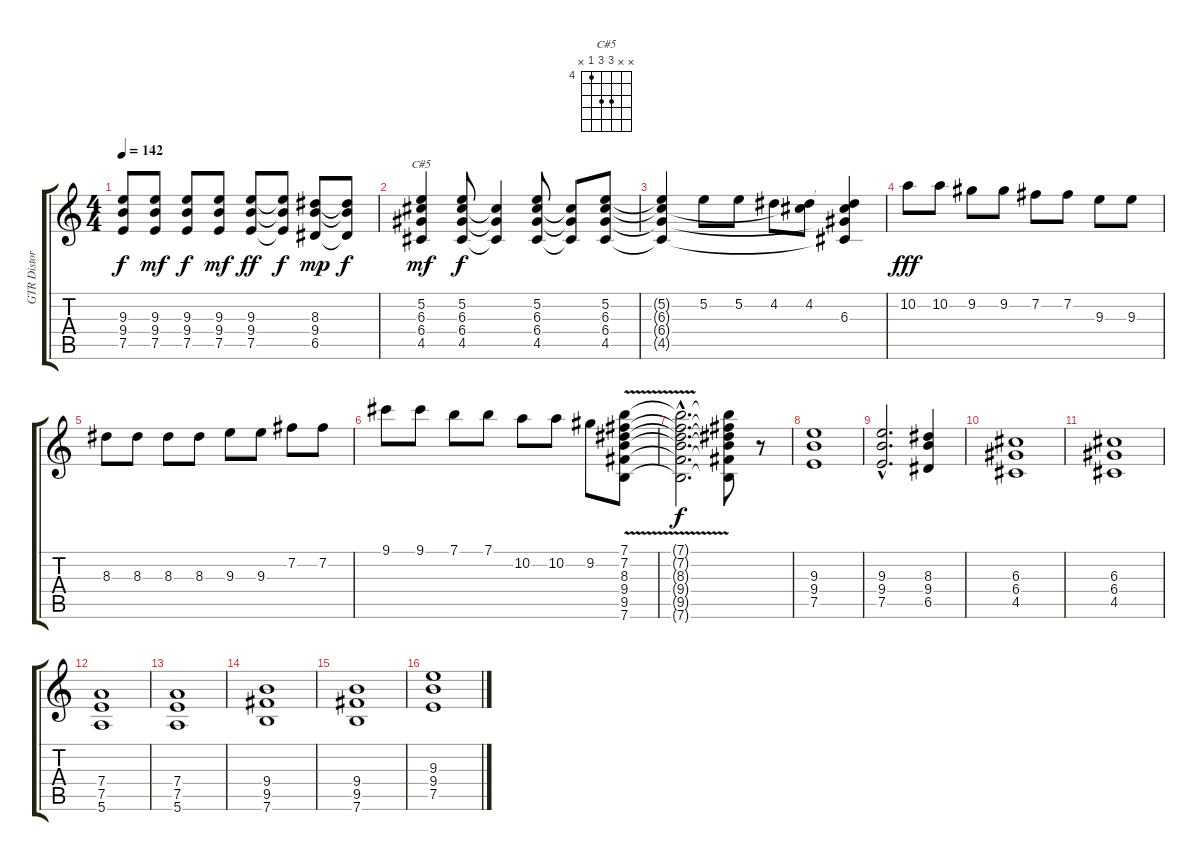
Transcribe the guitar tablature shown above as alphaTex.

\track ("GTR Distorsion" "GTR Distor") {instrument overdrivenguitar}
\staff {score tabs}
\tuning (E4 B3 G3 D3 A2 E2) {hide}
\chord ("C#5" x x 6 6 4 x) {firstfret 4}
\ts (4 4)
\tempo 142
\clef g2
\ks c
(9.3 9.4 7.5).8{dy f} (9.3 9.4 7.5).8{dy mf} (9.3 9.4 7.5).8{dy f} (9.3 9.4 7.5).8{dy mf} (9.3 9.4 7.5).8{dy ff} (9.3{t} 9.4{t} 7.5{t}).8{dy f} (8.3 9.4 6.5).8{dy mp} (8.3{t} 9.4{t} 6.5{t}).8{dy f} |
(5.2 6.3 6.4 4.5).4{ch "C#5" dy mf} (5.2 6.3 6.4 4.5).8{dy f} (6.3{t} 6.4{t} 4.5{t}).4 (5.2 6.3 6.4 4.5).8 (6.3{t} 6.4{t} 4.5{t}).8 (5.2 6.3 6.4 4.5).8 |
(5.2{t} 6.3{t} 6.4{t} 4.5{t}).4 5.2.8 5.2.8 4.2.8 (4.2 6.3{t}).8 (4.2{t} 6.3 6.4{t} 4.5{t}).4 |
10.2.8{dy fff} 10.2.8 9.2.8 9.2.8 7.2.8 7.2.8 9.3.8 9.3.8 |
8.3.8 8.3.8 8.3.8 8.3.8 9.3.8 9.3.8 7.2.8 7.2.8 |
9.1.8 9.1.8 7.1.8 7.1.8 10.2.8 10.2.8 9.2.8 (7.1{v} 7.2 8.3 9.4 9.5 7.6).8 |
(7.1{hac t} 7.2{hac t} 8.3{hac t} 9.4{hac t} 9.5{hac t} 7.6{hac t}).2{d dy f} (7.1{t} 7.2{t} 8.3{t} 9.4{t} 9.5{t} 7.6{t}).8 r.8 |
(9.3 9.4 7.5).1 |
(9.3{hac} 9.4{hac} 7.5{hac}).2{d} (8.3 9.4 6.5).4 |
(6.3 6.4 4.5).1 |
(6.3 6.4 4.5).1 |
(7.4 7.5 5.6).1 |
(7.4 7.5 5.6).1 |
(9.4 9.5 7.6).1 |
(9.4 9.5 7.6).1 |
(9.3 9.4 7.5).1
